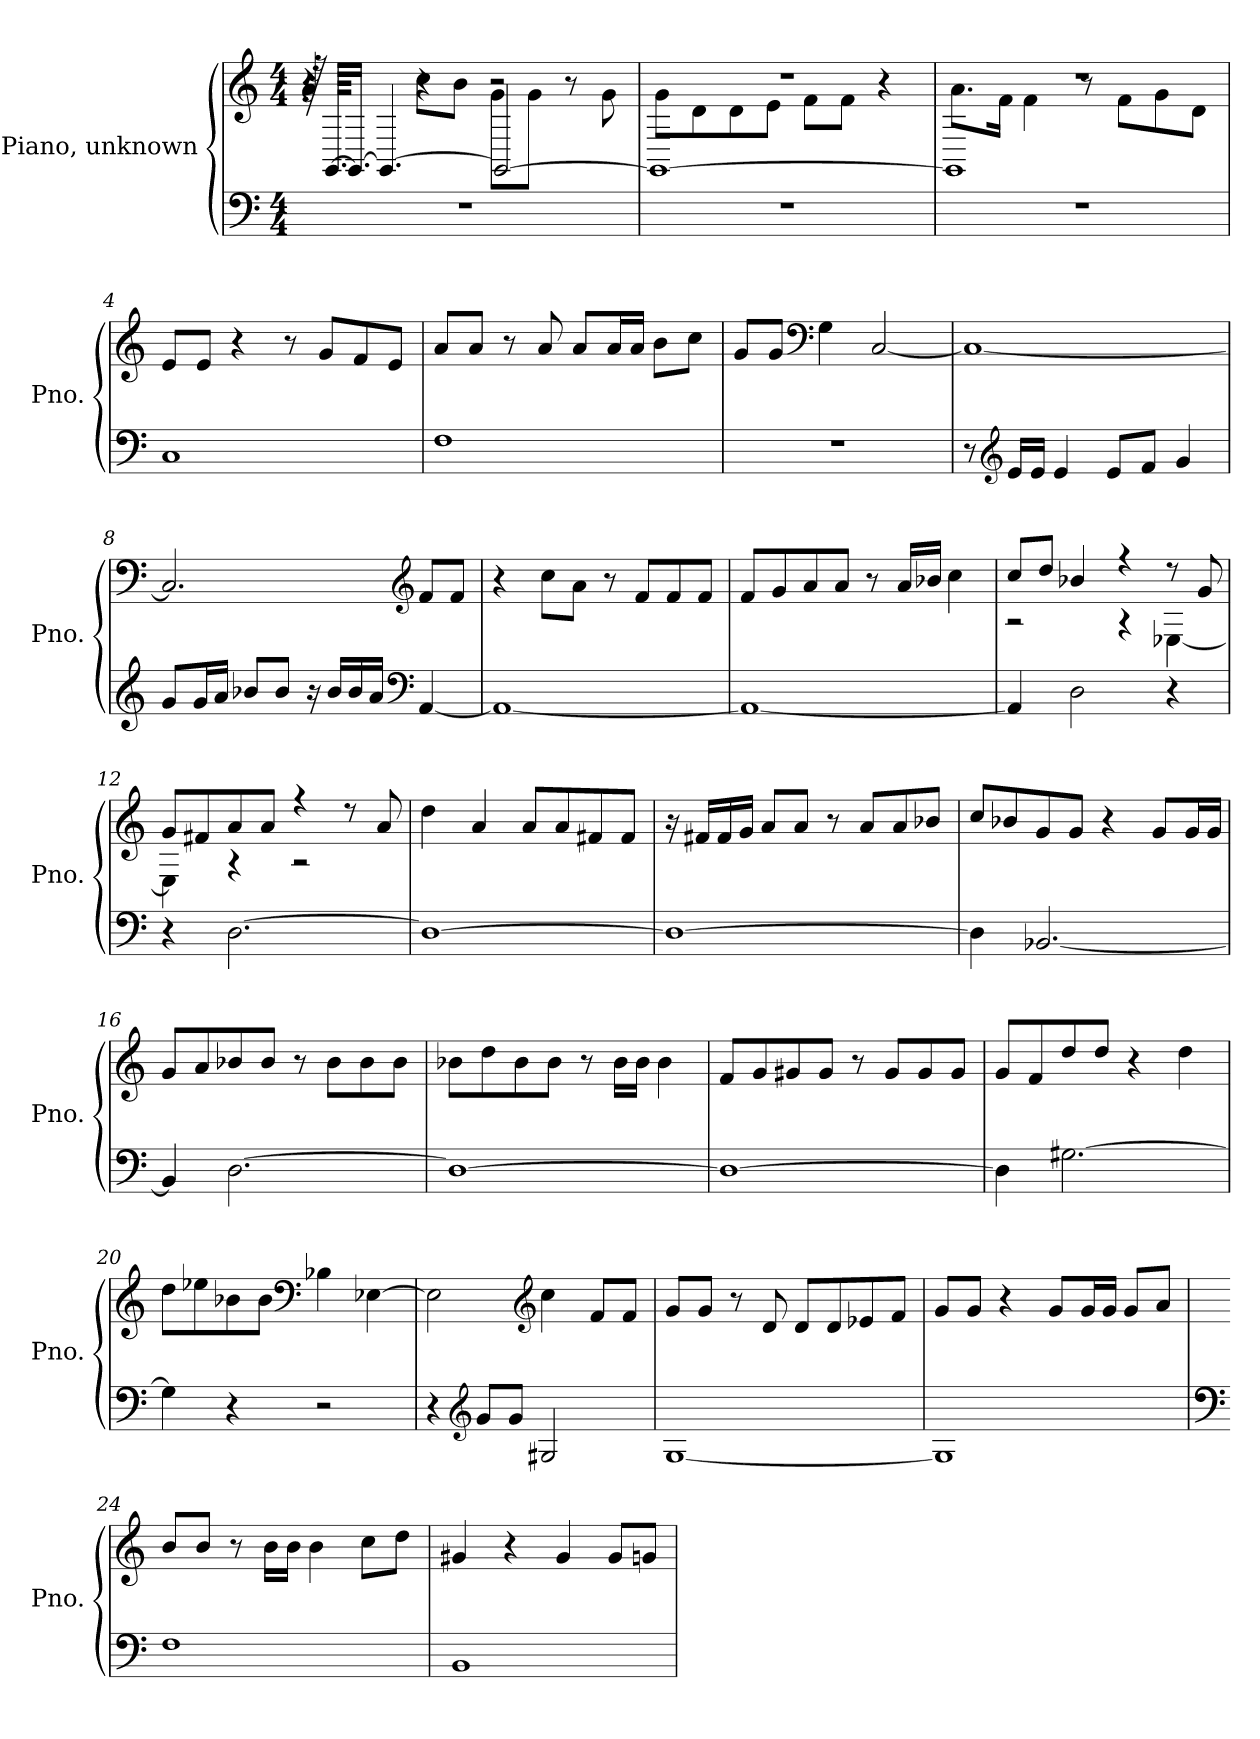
**kern	**kern
*part1	*part1
*staff2	*staff1
*I"Piano, unknown	*
*I'Pno.	*
*clefF4	*clefG2
*k[]	*k[]
*M4/4	*M4/4
*MM120	*MM120
=1	=1
*	*^
*	*	*^
1r	4a/	4r	128r
.	.	.	[64.GG/KKLL
.	.	.	16.GG/JJ_
.	.	.	4.GG/_
.	4r	8cc\L	.
.	.	8b\J	.
.	2r	8g\L	2GG/_
.	.	8g\J	.
.	.	8r	.
.	.	8g\	.
=2	=2	=2	=2
1r	1r	8g\L	1GG_
.	.	8d\	.
.	.	8d\	.
.	.	8e\J	.
.	.	8f\L	.
.	.	8f\J	.
.	.	4r	.
=3	=3	=3	=3
1r	1r	8.a\L	1GG]
.	.	16f\Jk	.
.	.	4f\	.
.	.	8r	.
.	.	8f\L	.
.	.	8g\	.
.	.	8d\J	.
*	*v	*v	*v
=4	=4
1C	8e/L
.	8e/J
.	4r
.	8r
.	8g/L
.	8f/
.	8e/J
!!LO:LB:g=z
=5	=5
1F	8a/L
.	8a/J
.	8r
.	8a/
.	8a/L
.	16a/L
.	16a/JJ
.	8b\L
.	8cc\J
=6	=6
1r	8g/L
.	8g/J
*	*clefF4
.	4G\
.	[2C/
=7	=7
8r	1C_
*clefG2	*
16e/LL	.
16e/JJ	.
4e/	.
8e/L	.
8f/J	.
4g/	.
=8	=8
8g/L	2.C/]
16g/L	.
16a/JJ	.
8b-X/L	.
8b-/J	.
16r	.
16b-/LL	.
16b-/	.
16a/JJ	.
*clefF4	*clefG2
[4AA/	8f/L
.	8f/J
=9	=9
1AA_	4r
.	8cc\L
.	8a\J
.	8r
.	8f/L
.	8f/
.	8f/J
!!LO:LB:g=z
=10	=10
1AA_	8f/L
.	8g/
.	8a/
.	8a/J
.	8r
.	16a/LL
.	16b-X/JJ
.	4cc\
=11	=11
*	*^
4AA/]	8cc/L	2r
.	8dd/J	.
2D\	4b-X/	.
.	4r	4r
4r	8r	[4E-X\
.	8g/	.
=12	=12	=12
4r	8g/L	4E-\]
.	8f#X/	.
[2.D\	8a/	4r
.	8a/J	.
.	4r	2r
.	8r	.
.	8a/	.
*	*v	*v
=13	=13
1D_	4dd\
.	4a/
.	8a/L
.	8a/
.	8f#X/
.	8f#/J
=14	=14
1D_	16r
.	16f#X/LL
.	16f#/
.	16g/JJ
.	8a/L
.	8a/J
.	8r
.	8a/L
.	8a/
.	8b-X/J
!!LO:LB:g=z
=15	=15
4D\]	8cc/L
.	8b-X/
[2.BB-X/	8g/
.	8g/J
.	4r
.	8g/L
.	16g/L
.	16g/JJ
=16	=16
4BB-/]	8g/L
.	8a/
[2.D\	8b-X/
.	8b-/J
.	8r
.	8b-\L
.	8b-\
.	8b-\J
=17	=17
1D_	8b-X\L
.	8dd\
.	8b-\
.	8b-\J
.	8r
.	16b-\LL
.	16b-\JJ
.	4b-\
=18	=18
1D_	8f/L
.	8g/
.	8g#X/
.	8g#/J
.	8r
.	8g#/L
.	8g#/
.	8g#/J
=19	=19
4D\]	8g/L
.	8f/
[2.G#X\	8dd/
.	8dd/J
.	4r
.	4dd\
!!LO:LB:g=z
=20	=20
4G#\]	8dd\L
.	8ee-X\
4r	8b-X\
.	8b-\J
*	*clefF4
2r	4B-X\
.	[4E-X\
=21	=21
4r	2E-\]
*clefG2	*
8g/L	.
8g/J	.
*	*clefG2
2G#X/	4cc\
.	8f/L
.	8f/J
=22	=22
[1G	8g/L
.	8g/J
.	8r
.	8d/
.	8d/L
.	8d/
.	8e-X/
.	8f/J
=23	=23
1G]	8g/L
.	8g/J
.	4r
.	8g/L
.	16g/L
.	16g/JJ
.	8g/L
.	8a/J
!!LO:LB:g=z
=24	=24
*clefF4	*
1F	8b/L
.	8b/J
.	8r
.	16b\LL
.	16b\JJ
.	4b\
.	8cc\L
.	8dd\J
=25	=25
1BB	4g#X/
.	4r
.	4g#/
.	8g#/L
.	8gn/J
=	=
*-	*-
